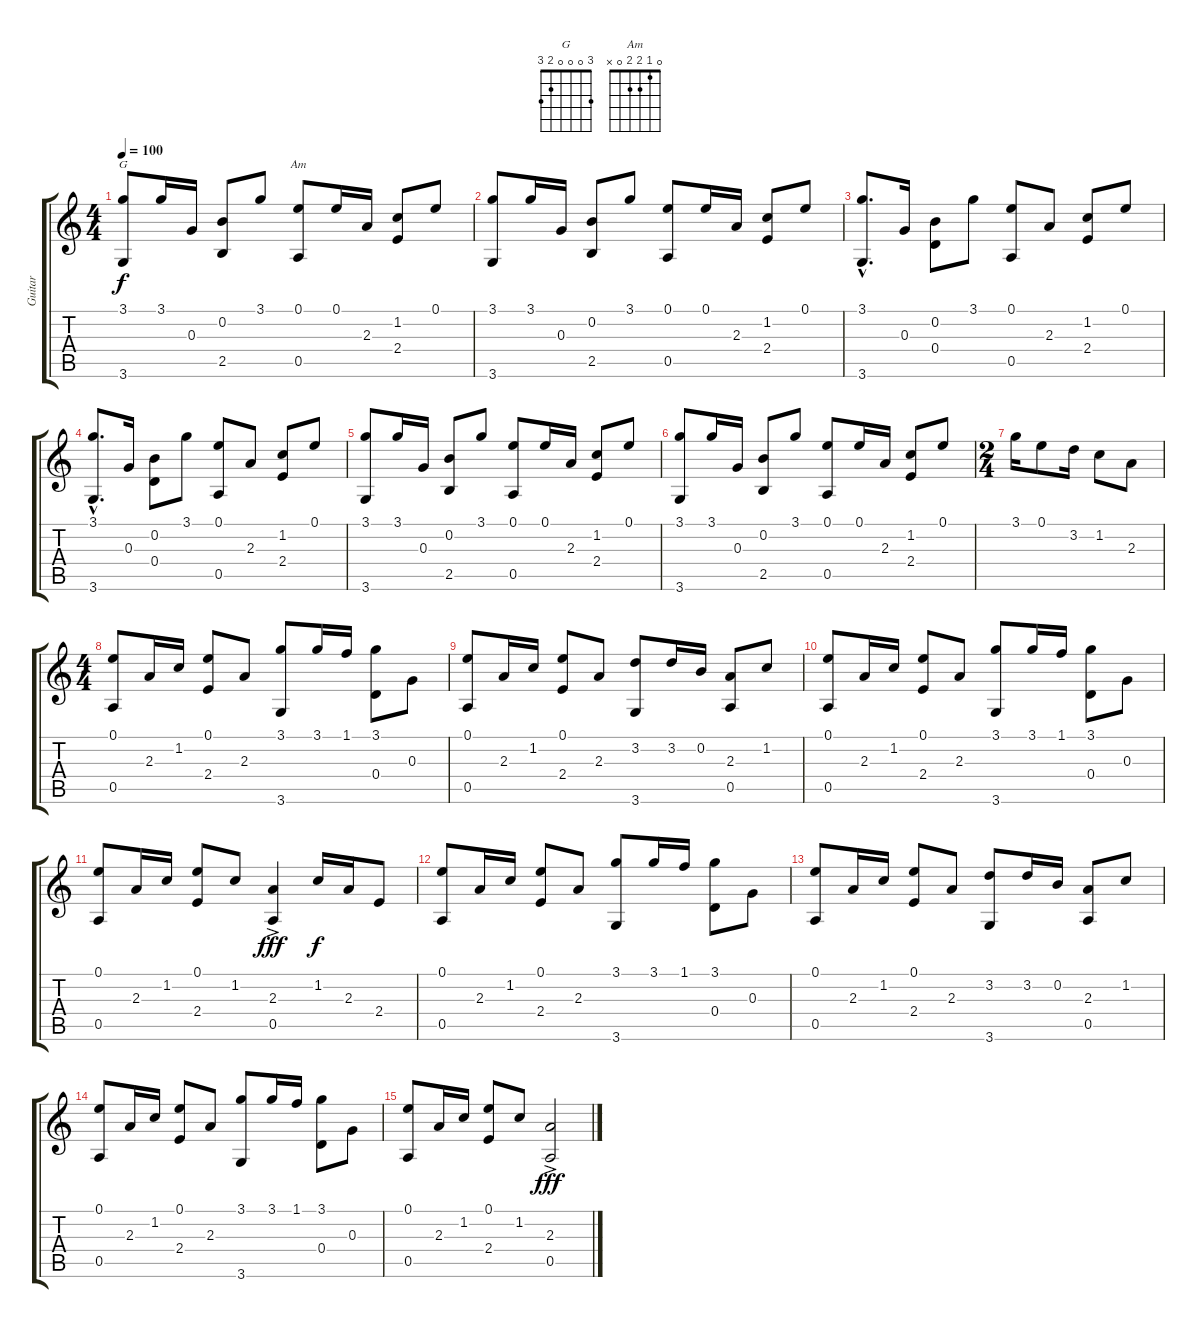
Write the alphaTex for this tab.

\track ("Guitar" "Guitar") {instrument acousticguitarnylon}
\staff {score tabs}
\tuning (E4 B3 G3 D3 A2 E2) {hide}
\chord ("G" 3 0 0 0 2 3)
\chord ("Am" 0 1 2 2 0 x)
\ts (4 4)
\tempo 100
\clef g2
\ks c
(3.1 3.6).8{ch "G" dy f} 3.1.16 0.3.16 (0.2 2.5).8 3.1.8 (0.1 0.5).8{ch "Am"} 0.1.16 2.3.16 (1.2 2.4).8 0.1.8 |
(3.1 3.6).8 3.1.16 0.3.16 (0.2 2.5).8 3.1.8 (0.1 0.5).8 0.1.16 2.3.16 (1.2 2.4).8 0.1.8 |
(3.1{hac} 3.6{hac}).8{d} 0.3.16 (0.2 0.4).8 3.1.8 (0.1 0.5).8 2.3.8 (1.2 2.4).8 0.1.8 |
(3.1{hac} 3.6{hac}).8{d} 0.3.16 (0.2 0.4).8 3.1.8 (0.1 0.5).8 2.3.8 (1.2 2.4).8 0.1.8 |
(3.1 3.6).8 3.1.16 0.3.16 (0.2 2.5).8 3.1.8 (0.1 0.5).8 0.1.16 2.3.16 (1.2 2.4).8 0.1.8 |
(3.1 3.6).8 3.1.16 0.3.16 (0.2 2.5).8 3.1.8 (0.1 0.5).8 0.1.16 2.3.16 (1.2 2.4).8 0.1.8 |
\ts (2 4)
3.1.16 0.1.8 3.2.16 1.2.8 2.3.8 |
\ts (4 4)
(0.1 0.5).8 2.3.16 1.2.16 (0.1 2.4).8 2.3.8 (3.1 3.6).8 3.1.16 1.1.16 (3.1 0.4).8 0.3.8 |
(0.1 0.5).8 2.3.16 1.2.16 (0.1 2.4).8 2.3.8 (3.2 3.6).8 3.2.16 0.2.16 (2.3 0.5).8 1.2.8 |
(0.1 0.5).8 2.3.16 1.2.16 (0.1 2.4).8 2.3.8 (3.1 3.6).8 3.1.16 1.1.16 (3.1 0.4).8 0.3.8 |
(0.1 0.5).8 2.3.16 1.2.16 (0.1 2.4).8 1.2.8 (2.3{ac} 0.5).4{dy fff} 1.2.16{dy f} 2.3.16 2.4.8 |
(0.1 0.5).8 2.3.16 1.2.16 (0.1 2.4).8 2.3.8 (3.1 3.6).8 3.1.16 1.1.16 (3.1 0.4).8 0.3.8 |
(0.1 0.5).8 2.3.16 1.2.16 (0.1 2.4).8 2.3.8 (3.2 3.6).8 3.2.16 0.2.16 (2.3 0.5).8 1.2.8 |
(0.1 0.5).8 2.3.16 1.2.16 (0.1 2.4).8 2.3.8 (3.1 3.6).8 3.1.16 1.1.16 (3.1 0.4).8 0.3.8 |
(0.1 0.5).8 2.3.16 1.2.16 (0.1 2.4).8 1.2.8 (2.3{ac} 0.5).2{dy fff}
